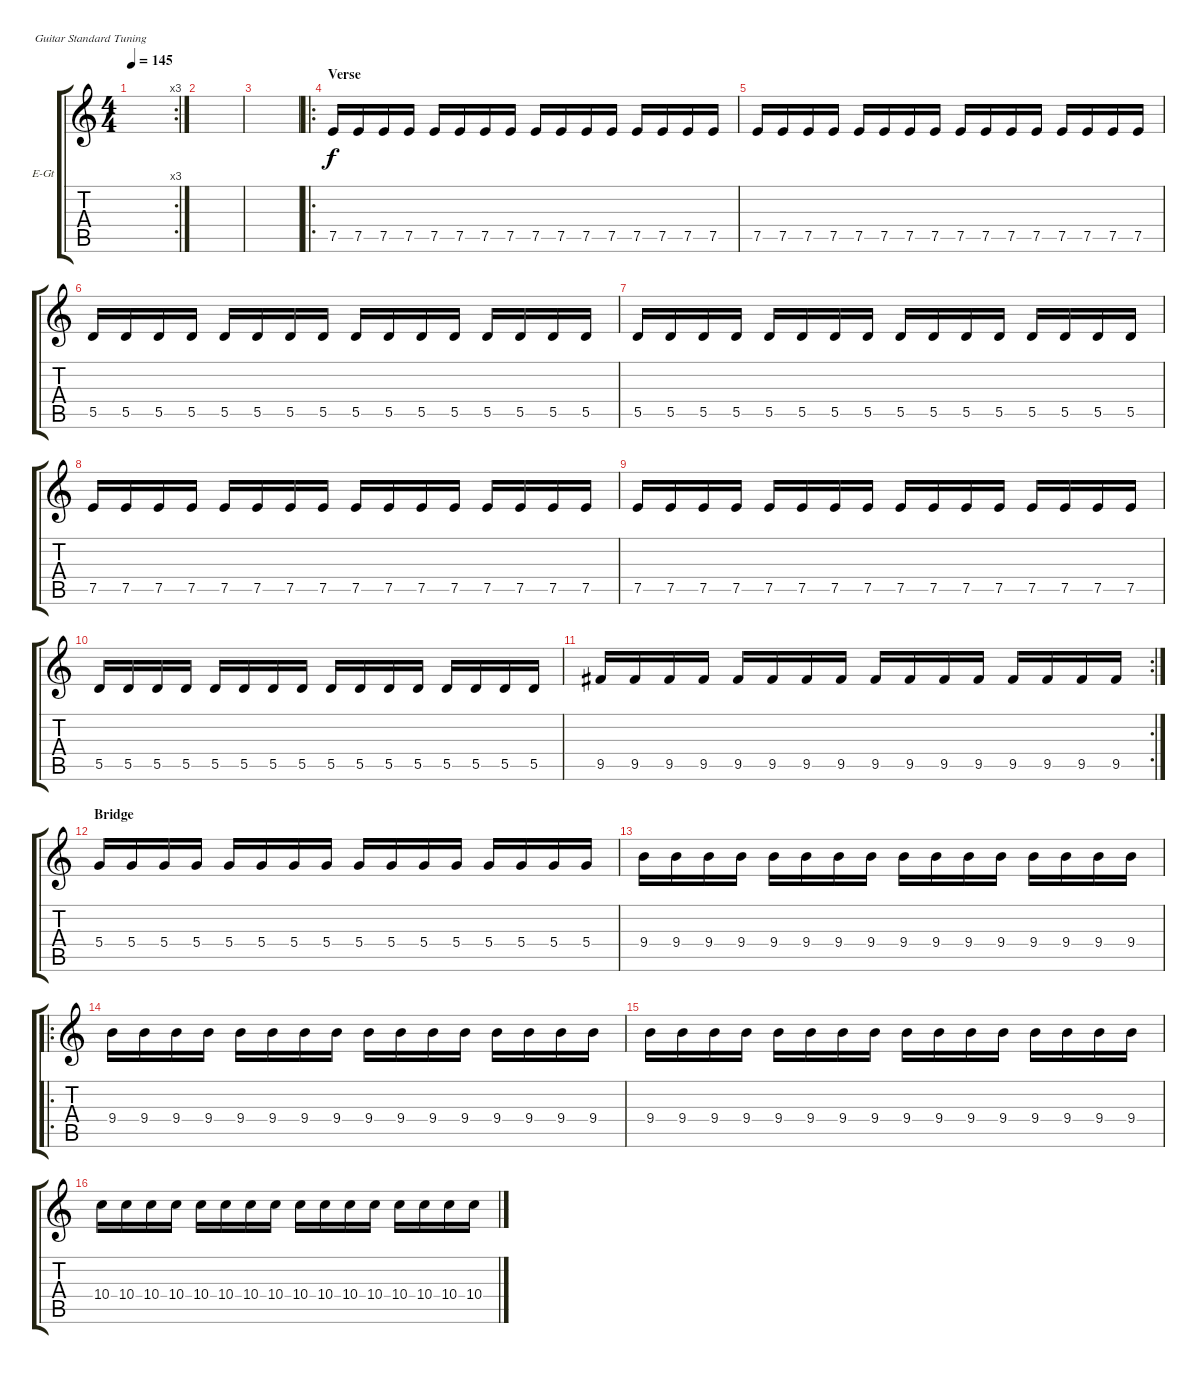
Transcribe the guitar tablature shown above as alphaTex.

\defaultSystemsLayout 4
\bracketExtendMode groupsimilarinstruments
\firstSystemTrackNameOrientation horizontal
\otherSystemsTrackNameOrientation horizontal
\track ("Electric Guitar" "E-Gt") {instrument distortionguitar}
\staff {score tabs}
\tuning (E4 B3 G3 D3 A2 E2)
\rc 3
\ts (4 4)
\tempo 145
\clef g2
\scale
0.32381
\ks c
|
|
|
\ro
\section ("" "Verse")
\scale
0.373737 7.5.16 7.5.16 7.5.16 7.5.16 7.5.16 7.5.16 7.5.16 7.5.16 7.5.16 7.5.16 7.5.16 7.5.16 7.5.16 7.5.16 7.5.16 7.5.16 |
\scale
0.313131 7.5.16 7.5.16 7.5.16 7.5.16 7.5.16 7.5.16 7.5.16 7.5.16 7.5.16 7.5.16 7.5.16 7.5.16 7.5.16 7.5.16 7.5.16 7.5.16 |
\scale
0.313131 5.5.16 5.5.16 5.5.16 5.5.16 5.5.16 5.5.16 5.5.16 5.5.16 5.5.16 5.5.16 5.5.16 5.5.16 5.5.16 5.5.16 5.5.16 5.5.16 |
\scale
0.333333 5.5.16 5.5.16 5.5.16 5.5.16 5.5.16 5.5.16 5.5.16 5.5.16 5.5.16 5.5.16 5.5.16 5.5.16 5.5.16 5.5.16 5.5.16 5.5.16 |
\scale
0.333333 7.5.16 7.5.16 7.5.16 7.5.16 7.5.16 7.5.16 7.5.16 7.5.16 7.5.16 7.5.16 7.5.16 7.5.16 7.5.16 7.5.16 7.5.16 7.5.16 |
\scale
0.333333 7.5.16 7.5.16 7.5.16 7.5.16 7.5.16 7.5.16 7.5.16 7.5.16 7.5.16 7.5.16 7.5.16 7.5.16 7.5.16 7.5.16 7.5.16 7.5.16 |
\scale
0.322917 5.5.16 5.5.16 5.5.16 5.5.16 5.5.16 5.5.16 5.5.16 5.5.16 5.5.16 5.5.16 5.5.16 5.5.16 5.5.16 5.5.16 5.5.16 5.5.16 |
\rc 2
\scale
0.354167 9.5.16 9.5.16 9.5.16 9.5.16 9.5.16 9.5.16 9.5.16 9.5.16 9.5.16 9.5.16 9.5.16 9.5.16 9.5.16 9.5.16 9.5.16 9.5.16 |
\section ("" "Bridge")
\scale
0.322917 5.4.16 5.4.16 5.4.16 5.4.16 5.4.16 5.4.16 5.4.16 5.4.16 5.4.16 5.4.16 5.4.16 5.4.16 5.4.16 5.4.16 5.4.16 5.4.16 |
\scale
0.333333 9.4.16 9.4.16 9.4.16 9.4.16 9.4.16 9.4.16 9.4.16 9.4.16 9.4.16 9.4.16 9.4.16 9.4.16 9.4.16 9.4.16 9.4.16 9.4.16 |
\ro
\scale
0.333333 9.4.16 9.4.16 9.4.16 9.4.16 9.4.16 9.4.16 9.4.16 9.4.16 9.4.16 9.4.16 9.4.16 9.4.16 9.4.16 9.4.16 9.4.16 9.4.16 |
\scale
0.333333 9.4.16 9.4.16 9.4.16 9.4.16 9.4.16 9.4.16 9.4.16 9.4.16 9.4.16 9.4.16 9.4.16 9.4.16 9.4.16 9.4.16 9.4.16 9.4.16 |
\scale
0.333333 10.4.16 10.4.16 10.4.16 10.4.16 10.4.16 10.4.16 10.4.16 10.4.16 10.4.16 10.4.16 10.4.16 10.4.16 10.4.16 10.4.16 10.4.16 10.4.16
